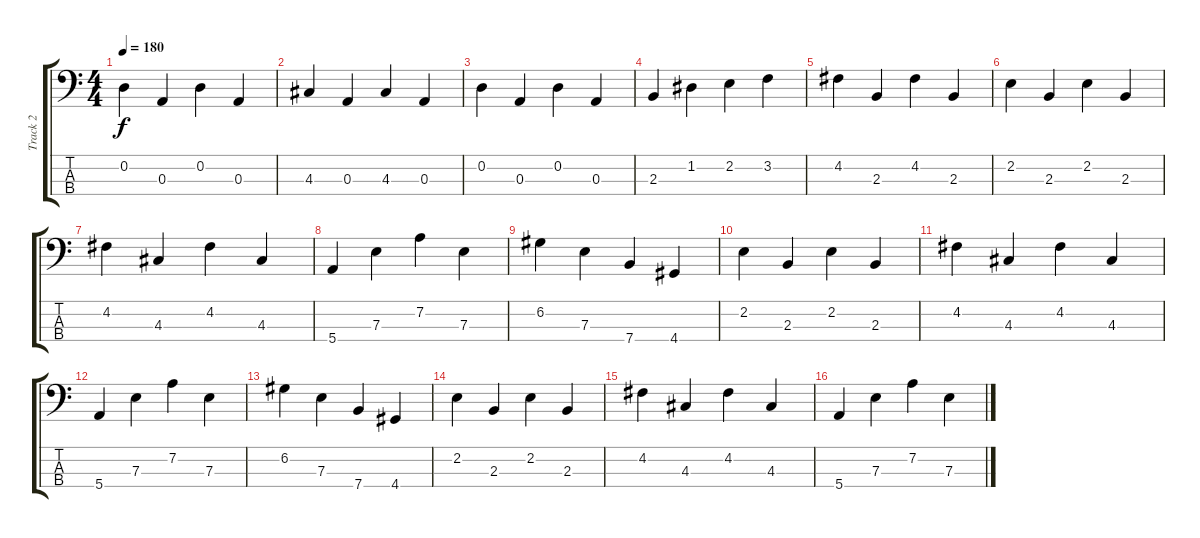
\track ("Track 2" "Track 2") {instrument synthbass1}
\staff {score tabs}
\tuning (G2 D2 A1 E1) {hide}
\ts (4 4)
\tempo 180
\clef f4
\ks c
0.2.4{dy f} 0.3.4 0.2.4 0.3.4 |
4.3.4 0.3.4 4.3.4 0.3.4 |
0.2.4 0.3.4 0.2.4 0.3.4 |
2.3.4 1.2.4 2.2.4 3.2.4 |
4.2.4 2.3.4 4.2.4 2.3.4 |
2.2.4 2.3.4 2.2.4 2.3.4 |
4.2.4 4.3.4 4.2.4 4.3.4 |
5.4.4 7.3.4 7.2.4 7.3.4 |
6.2.4 7.3.4 7.4.4 4.4.4 |
2.2.4 2.3.4 2.2.4 2.3.4 |
4.2.4 4.3.4 4.2.4 4.3.4 |
5.4.4 7.3.4 7.2.4 7.3.4 |
6.2.4 7.3.4 7.4.4 4.4.4 |
2.2.4 2.3.4 2.2.4 2.3.4 |
4.2.4 4.3.4 4.2.4 4.3.4 |
5.4.4 7.3.4 7.2.4 7.3.4
